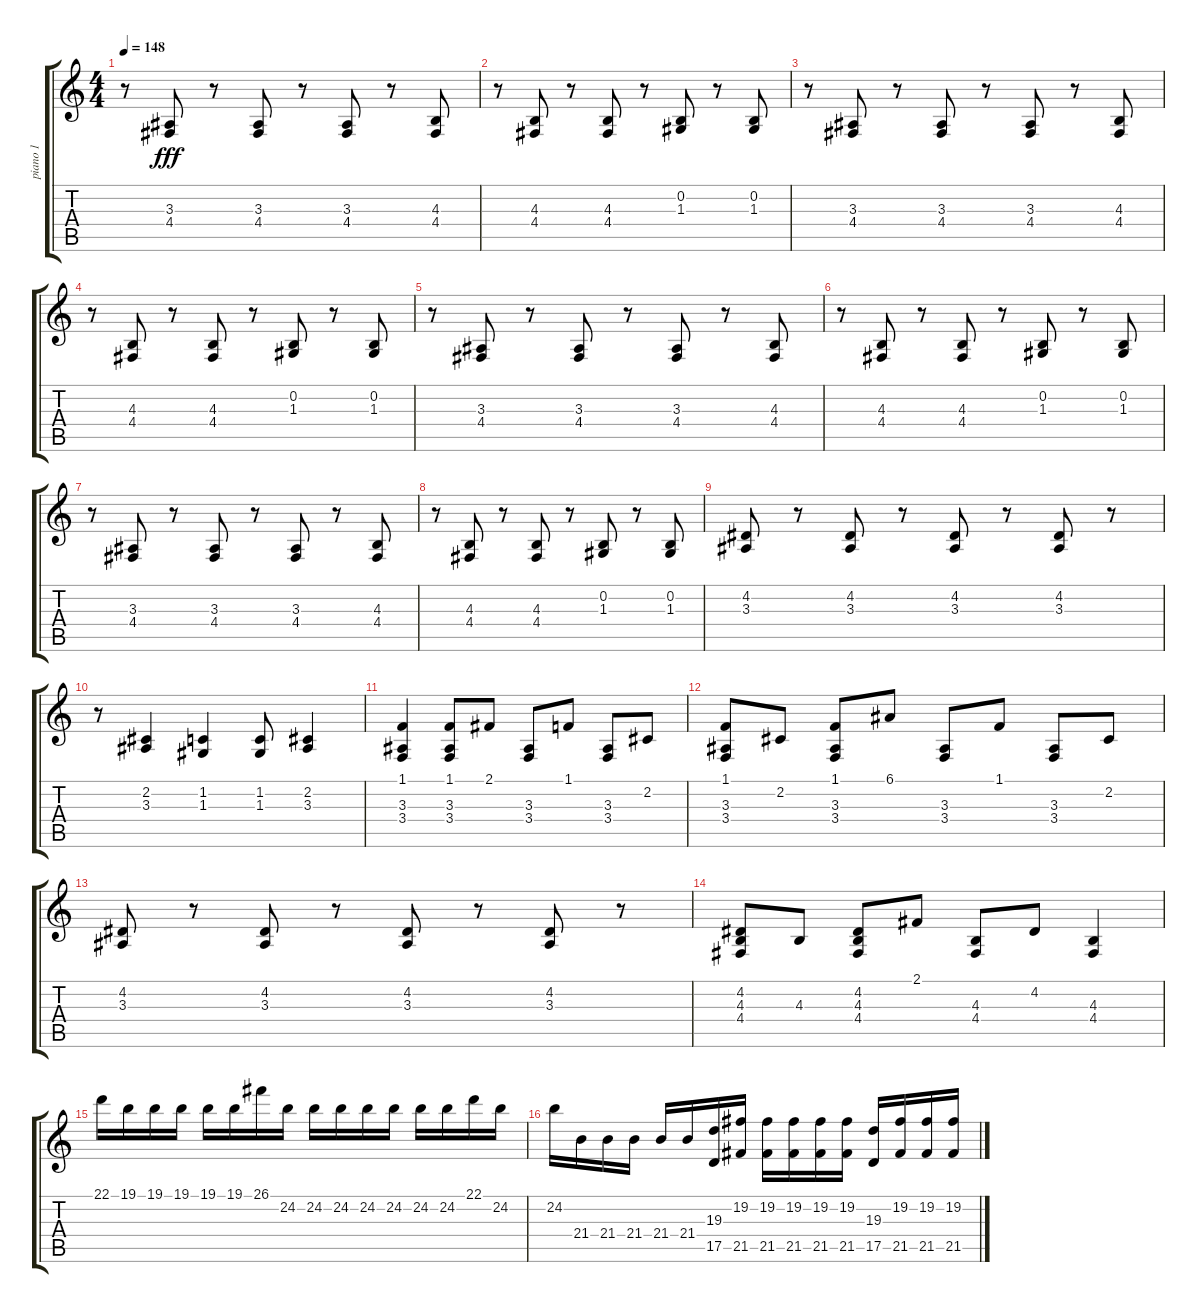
\track ("piano 1" "piano 1") {instrument brightacousticpiano}
\staff {score tabs}
\tuning (E4 B3 G3 D3 A2 E2) {hide}
\ts (4 4)
\tempo 148
\clef g2
\ks c
r.8{dy fff} (3.3 4.4).8 r.8 (3.3 4.4).8 r.8 (3.3 4.4).8 r.8 (4.3 4.4).8 |
r.8 (4.3 4.4).8 r.8 (4.3 4.4).8 r.8 (0.2 1.3).8 r.8 (0.2 1.3).8 |
r.8 (3.3 4.4).8 r.8 (3.3 4.4).8 r.8 (3.3 4.4).8 r.8 (4.3 4.4).8 |
r.8 (4.3 4.4).8 r.8 (4.3 4.4).8 r.8 (0.2 1.3).8 r.8 (0.2 1.3).8 |
r.8 (3.3 4.4).8 r.8 (3.3 4.4).8 r.8 (3.3 4.4).8 r.8 (4.3 4.4).8 |
r.8 (4.3 4.4).8 r.8 (4.3 4.4).8 r.8 (0.2 1.3).8 r.8 (0.2 1.3).8 |
r.8 (3.3 4.4).8 r.8 (3.3 4.4).8 r.8 (3.3 4.4).8 r.8 (4.3 4.4).8 |
r.8 (4.3 4.4).8 r.8 (4.3 4.4).8 r.8 (0.2 1.3).8 r.8 (0.2 1.3).8 |
(4.2 3.3).8 r.8 (4.2 3.3).8 r.8 (4.2 3.3).8 r.8 (4.2 3.3).8 r.8 |
r.8 (2.2 3.3).4 (1.2 1.3).4 (1.2 1.3).8 (2.2 3.3).4 |
(1.1 3.3 3.4).4 (1.1 3.3 3.4).8 2.1.8 (3.3 3.4).8 1.1.8 (3.3 3.4).8 2.2.8 |
(1.1 3.3 3.4).8 2.2.8 (1.1 3.3 3.4).8 6.1.8 (3.3 3.4).8 1.1.8 (3.3 3.4).8 2.2.8 |
(4.2 3.3).8 r.8 (4.2 3.3).8 r.8 (4.2 3.3).8 r.8 (4.2 3.3).8 r.8 |
(4.2 4.3 4.4).8 4.3.8 (4.2 4.3 4.4).8 2.1.8 (4.3 4.4).8 4.2.8 (4.3 4.4).4 |
22.1.16 19.1.16 19.1.16 19.1.16 19.1.16 19.1.16 26.1.16 24.2.16 24.2.16 24.2.16 24.2.16 24.2.16 24.2.16 24.2.16 22.1.16 24.2.16 |
24.2.16 21.4.16 21.4.16 21.4.16 21.4.16 21.4.16 (19.3 17.5).16 (19.2 21.5).16 (19.2 21.5).16 (19.2 21.5).16 (19.2 21.5).16 (19.2 21.5).16 (19.3 17.5).16 (19.2 21.5).16 (19.2 21.5).16 (19.2 21.5).16
